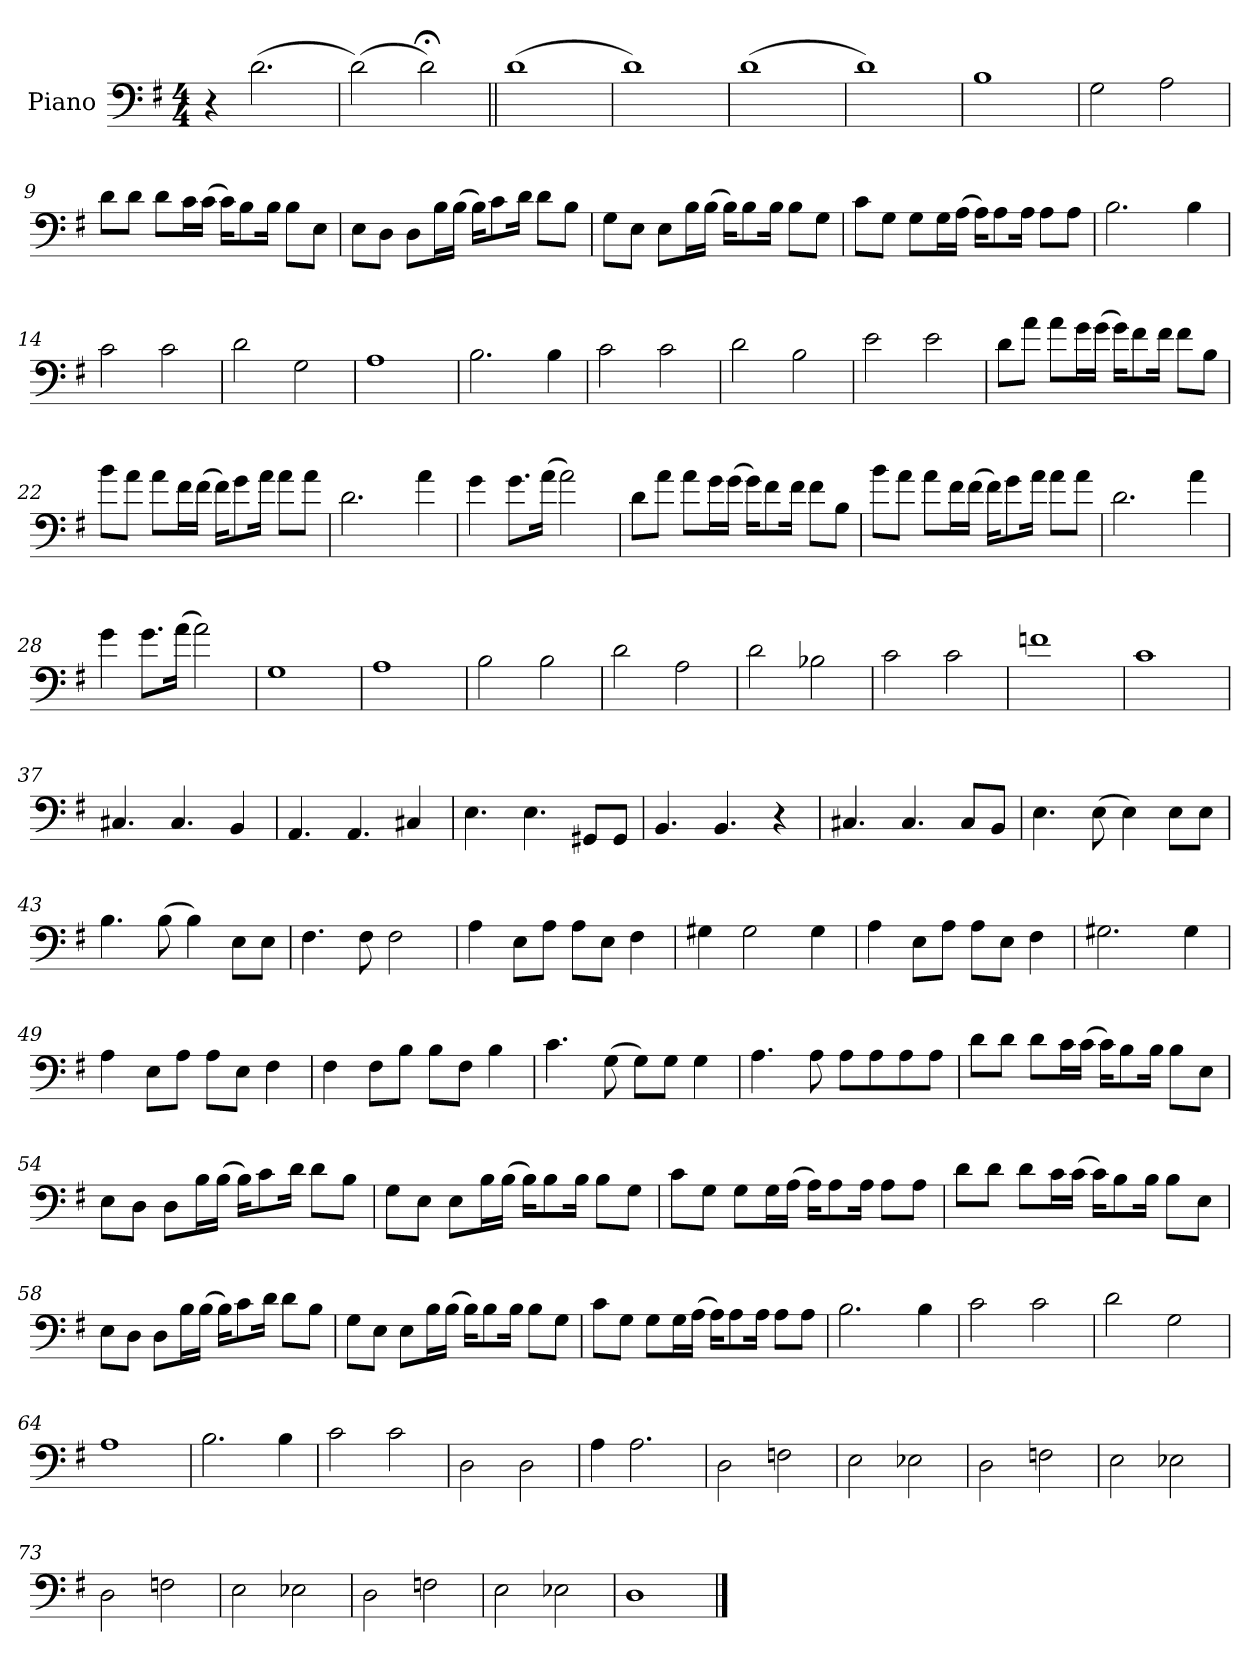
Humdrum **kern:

**kern
*part1
*staff1
*I"Piano
*I'Pno.
*clefF4
*k[f#]
*M4/4
=1
4r
(2.d\
=2
(2d\)
2d;<\)
=3||
(1d
=4
1d)
=5
(1d
=6
1d)
=7
1B
=8
2G\
2A\
=9
8d\L
8d\J
8d\L
16c\L
(16c\JJ
16c\KL)
8B\
16B\Jk
8B\L
8E\J
!!LO:LB:g=z
=10
8E\L
8D\J
8D\L
16B\L
(16B\JJ
16B\KL)
8c\
16d\Jk
8d\L
8B\J
=11
8G\L
8E\J
8E\L
16B\L
(16B\JJ
16B\KL)
8B\
16B\Jk
8B\L
8G\J
=12
8c\L
8G\J
8G\L
16G\L
(16A\JJ
16A\KL)
8A\
16A\Jk
8A\L
8A\J
=13
2.B\
4B\
=14
2c\
2c\
=15
2d\
2G\
=16
1A
!!LO:LB:g=z
=17
2.B\
4B\
=18
2c\
2c\
=19
2d\
2B\
=20
2e\
2e\
=21
8d\L
8a\J
8a\L
16g\L
(16g\JJ
16g\KL)
8f#\
16f#\Jk
8f#\L
8B\J
=22
8b\L
8a\J
8a\L
16f#\L
(16f#\JJ
16f#\KL)
8g\
16a\Jk
8a\L
8a\J
=23
2.d\
4a\
!!LO:LB:g=z
=24
4g\
8.g\L
(16a\Jk
2a\)
=25
8d\L
8a\J
8a\L
16g\L
(16g\JJ
16g\KL)
8f#\
16f#\Jk
8f#\L
8B\J
=26
8b\L
8a\J
8a\L
16f#\L
(16f#\JJ
16f#\KL)
8g\
16a\Jk
8a\L
8a\J
=27
2.d\
4a\
=28
4g\
8.g\L
(16a\Jk
2a\)
!!LO:LB:g=z
=29
1G
=30
1A
=31
2B\
2B\
=32
2d\
2A\
=33
2d\
2B-X\
=34
2c\
2c\
=35
1fn
=36
1c
=37
4.C#X/
4.C#/
4BB/
=38
4.AA/
4.AA/
4C#X/
=39
4.E\
4.E\
8GG#X/L
8GG#/J
=40
4.BB/
4.BB/
4r
!!LO:LB:g=z
=41
4.C#X/
4.C#/
8C#/L
8BB/J
=42
4.E\
(8E\
4E\)
8E\L
8E\J
=43
4.B\
(8B\
4B\)
8E\L
8E\J
=44
4.F#\
8F#\
2F#\
=45
4A\
8E\L
8A\J
8A\L
8E\J
4F#\
=46
4G#X\
2G#\
4G#\
=47
4A\
8E\L
8A\J
8A\L
8E\J
4F#\
=48
2.G#X\
4G#\
!!LO:LB:g=z
=49
4A\
8E\L
8A\J
8A\L
8E\J
4F#\
=50
4F#\
8F#\L
8B\J
8B\L
8F#\J
4B\
=51
4.c\
(8G\
8G\L)
8G\J
4G\
=52
4.A\
8A\
8A\L
8A\
8A\
8A\J
=53
8d\L
8d\J
8d\L
16c\L
(16c\JJ
16c\KL)
8B\
16B\Jk
8B\L
8E\J
!!LO:LB:g=z
=54
8E\L
8D\J
8D\L
16B\L
(16B\JJ
16B\KL)
8c\
16d\Jk
8d\L
8B\J
=55
8G\L
8E\J
8E\L
16B\L
(16B\JJ
16B\KL)
8B\
16B\Jk
8B\L
8G\J
=56
8c\L
8G\J
8G\L
16G\L
(16A\JJ
16A\KL)
8A\
16A\Jk
8A\L
8A\J
=57
8d\L
8d\J
8d\L
16c\L
(16c\JJ
16c\KL)
8B\
16B\Jk
8B\L
8E\J
!!LO:LB:g=z
=58
8E\L
8D\J
8D\L
16B\L
(16B\JJ
16B\KL)
8c\
16d\Jk
8d\L
8B\J
=59
8G\L
8E\J
8E\L
16B\L
(16B\JJ
16B\KL)
8B\
16B\Jk
8B\L
8G\J
=60
8c\L
8G\J
8G\L
16G\L
(16A\JJ
16A\KL)
8A\
16A\Jk
8A\L
8A\J
=61
2.B\
4B\
=62
2c\
2c\
=63
2d\
2G\
=64
1A
!!LO:PB:g=z
=65
2.B\
4B\
=66
2c\
2c\
=67
2D\
2D\
=68
4A\
2.A\
=69
2D\
2Fn\
=70
2E\
2E-X\
=71
2D\
2Fn\
=72
2E\
2E-X\
=73
2D\
2Fn\
=74
2E\
2E-X\
=75
2D\
2Fn\
=76
2E\
2E-X\
!!LO:LB:g=z
=77
1D
==
*-
